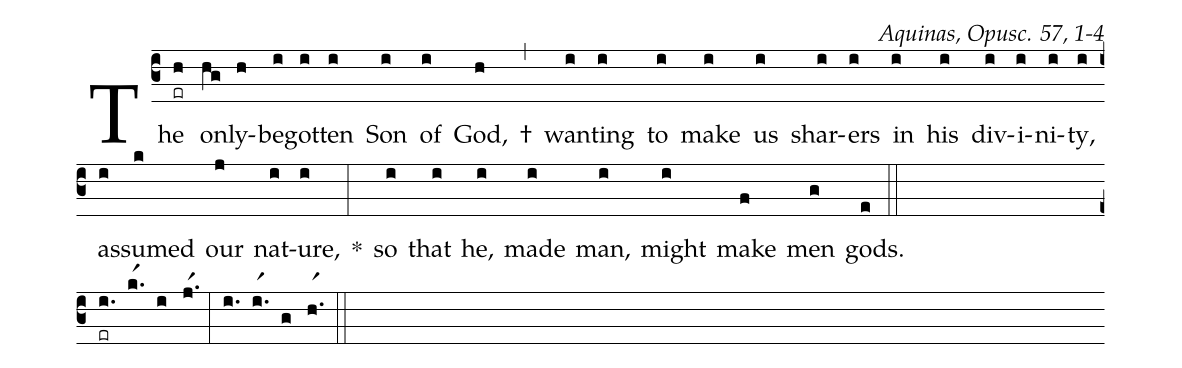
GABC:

commentary: Aquinas, Opusc. 57, 1-4;
%%
(c3) The({er}h) on(hg)ly-(h)be(i)got(i)ten(i) Son(i) of(i) God,(h) †(,)
want(i)ing(i) to(i) make(i) us(i) shar(i)ers(i) in(i) his(i) div(i)i(i)ni(i)ty,(i) ass(i)umed(k) our(j) nat(i)ure,(i) *(:)
so(i) that(i) he,(i) made(i) man,(i) might(i) make(f) men(g) gods.(e) (::) (Z)
({er}i.) (kr1.) (i) (jr1.) (:) (i.) (ir1.) (g) (hr1.) (::)
